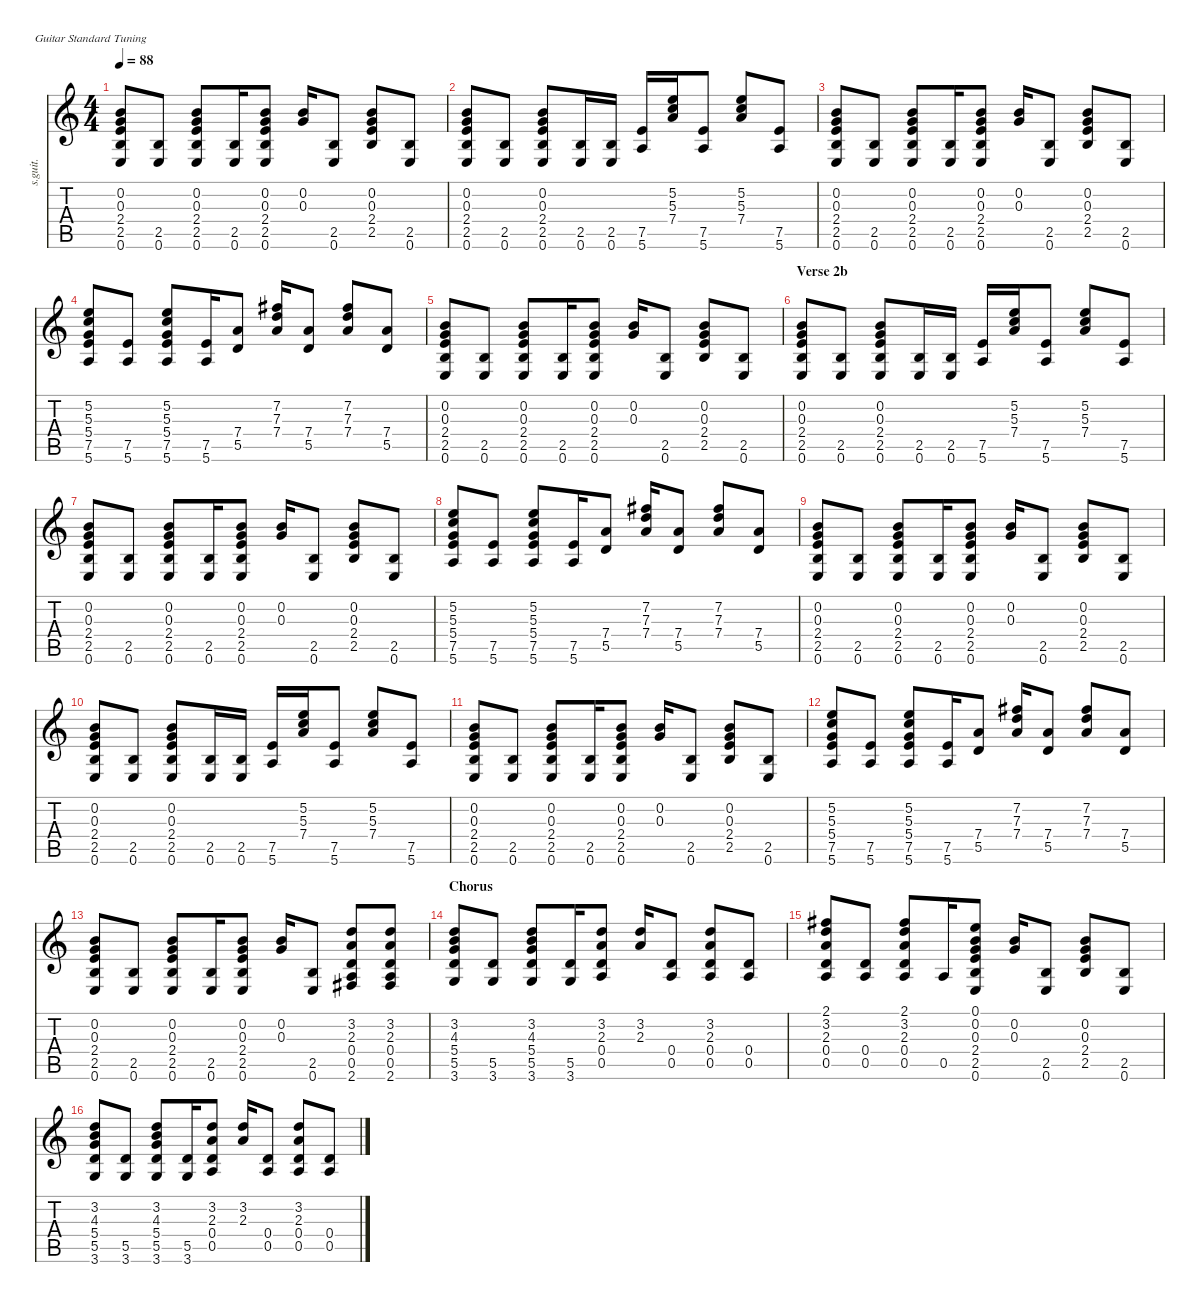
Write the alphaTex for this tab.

\defaultSystemsLayout 4
\hideDynamics
\bracketExtendMode nobrackets
\otherSystemsTrackNameOrientation horizontal
\track ("Steel Guitar" "s.guit.") {instrument acousticguitarsteel}
\staff {score tabs}
\tuning (E4 B3 G3 D3 A2 E2)
\ts (4 4)
\tempo 88
\clef g2
\ks c
(0.6 2.5 2.4 0.2 0.3).8{dy mf beam Up} (0.6 2.5).8{beam Up} (0.6 2.5 2.4 0.3 0.2).8{beam Up} (0.6 2.5).16{beam Up} (2.5 0.6 2.4 0.3 0.2).8{beam Up} (0.2 0.3).16{beam Up} (0.6 2.5).8{beam Up} (0.3 0.2 2.4 2.5).8{beam Up} (0.6 2.5).8{beam Up} |
(0.6 2.5 2.4 0.2 0.3).8{beam Up} (0.6 2.5).8{beam Up} (0.6 2.5 2.4 0.3 0.2).8{beam Up} (0.6 2.5).16{beam Up} (2.5 0.6).16{beam Up} (5.6 7.5).16{beam Up} (5.2 5.3 7.4).16{beam Up} (5.6 7.5).8{beam Up} (7.4 5.3 5.2).8{beam Up} (5.6 7.5).8{beam Up} |
(0.6 2.5 2.4 0.2 0.3).8{beam Up} (0.6 2.5).8{beam Up} (0.6 2.5 2.4 0.3 0.2).8{beam Up} (0.6 2.5).16{beam Up} (2.5 0.6 2.4 0.3 0.2).8{beam Up} (0.2 0.3).16{beam Up} (0.6 2.5).8{beam Up} (0.3 0.2 2.4 2.5).8{beam Up} (0.6 2.5).8{beam Up} |
(5.6 7.5 5.4 5.2 5.3).8{beam Up} (5.6 7.5).8{beam Up} (5.6 7.5 5.4 5.3 5.2).8{beam Up} (5.6 7.5).16{beam Up} (5.5 7.4).8{beam Up} (7.2{acc #} 7.3 7.4).16{beam Up} (5.5 7.4).8{beam Up} (7.4 7.3 7.2{acc #}).8{beam Up} (5.5 7.4).8{beam Up} |
(0.6 2.5 2.4 0.2 0.3).8{beam Up} (0.6 2.5).8{beam Up} (0.6 2.5 2.4 0.3 0.2).8{beam Up} (0.6 2.5).16{beam Up} (2.5 0.6 2.4 0.3 0.2).8{beam Up} (0.2 0.3).16{beam Up} (0.6 2.5).8{beam Up} (0.3 0.2 2.4 2.5).8{beam Up} (0.6 2.5).8{beam Up} |
\section ("" "Verse 2b")
(0.6 2.5 2.4 0.2 0.3).8{beam Up} (0.6 2.5).8{beam Up} (0.6 2.5 2.4 0.3 0.2).8{beam Up} (0.6 2.5).16{beam Up} (2.5 0.6).16{beam Up} (5.6 7.5).16{beam Up} (5.2 5.3 7.4).16{beam Up} (5.6 7.5).8{beam Up} (7.4 5.3 5.2).8{beam Up} (5.6 7.5).8{beam Up} |
(0.6 2.5 2.4 0.2 0.3).8{beam Up} (0.6 2.5).8{beam Up} (0.6 2.5 2.4 0.3 0.2).8{beam Up} (0.6 2.5).16{beam Up} (2.5 0.6 2.4 0.3 0.2).8{beam Up} (0.2 0.3).16{beam Up} (0.6 2.5).8{beam Up} (0.3 0.2 2.4 2.5).8{beam Up} (0.6 2.5).8{beam Up} |
(5.6 7.5 5.4 5.2 5.3).8{beam Up} (5.6 7.5).8{beam Up} (5.6 7.5 5.4 5.3 5.2).8{beam Up} (5.6 7.5).16{beam Up} (5.5 7.4).8{beam Up} (7.2{acc #} 7.3 7.4).16{beam Up} (5.5 7.4).8{beam Up} (7.4 7.3 7.2{acc #}).8{beam Up} (5.5 7.4).8{beam Up} |
(0.6 2.5 2.4 0.2 0.3).8{beam Up} (0.6 2.5).8{beam Up} (0.6 2.5 2.4 0.3 0.2).8{beam Up} (0.6 2.5).16{beam Up} (2.5 0.6 2.4 0.3 0.2).8{beam Up} (0.2 0.3).16{beam Up} (0.6 2.5).8{beam Up} (0.3 0.2 2.4 2.5).8{beam Up} (0.6 2.5).8{beam Up} |
(0.6 2.5 2.4 0.2 0.3).8{beam Up} (0.6 2.5).8{beam Up} (0.6 2.5 2.4 0.3 0.2).8{beam Up} (0.6 2.5).16{beam Up} (2.5 0.6).16{beam Up} (5.6 7.5).16{beam Up} (5.2 5.3 7.4).16{beam Up} (5.6 7.5).8{beam Up} (7.4 5.3 5.2).8{beam Up} (5.6 7.5).8{beam Up} |
(0.6 2.5 2.4 0.2 0.3).8{beam Up} (0.6 2.5).8{beam Up} (0.6 2.5 2.4 0.3 0.2).8{beam Up} (0.6 2.5).16{beam Up} (2.5 0.6 2.4 0.3 0.2).8{beam Up} (0.2 0.3).16{beam Up} (0.6 2.5).8{beam Up} (0.3 0.2 2.4 2.5).8{beam Up} (0.6 2.5).8{beam Up} |
(5.6 7.5 5.4 5.2 5.3).8{beam Up} (5.6 7.5).8{beam Up} (5.6 7.5 5.4 5.3 5.2).8{beam Up} (5.6 7.5).16{beam Up} (5.5 7.4).8{beam Up} (7.2{acc #} 7.3 7.4).16{beam Up} (5.5 7.4).8{beam Up} (7.4 7.3 7.2{acc #}).8{beam Up} (5.5 7.4).8{beam Up} |
(0.6 2.5 2.4 0.2 0.3).8{beam Up} (0.6 2.5).8{beam Up} (0.6 2.5 2.4 0.3 0.2).8{beam Up} (0.6 2.5).16{beam Up} (2.5 0.6 2.4 0.3 0.2).8{beam Up} (0.2 0.3).16{beam Up} (0.6 2.5).8{beam Up} (2.3 3.2 0.4 0.5 2.6{acc #}).8{beam Up} (2.6{acc #} 0.5 0.4 2.3 3.2).8{beam Up} |
\section ("" "Chorus")
(3.6 5.5 5.4 3.2 4.3).8{beam Up} (3.6 5.5).8{beam Up} (3.6 5.5 5.4 4.3 3.2).8{beam Up} (3.6 5.5).16{beam Up} (0.5 0.4 2.3 3.2).8{beam Up} (3.2 2.3).16{beam Up} (0.5 0.4).8{beam Up} (2.3 3.2 0.4 0.5).8{beam Up} (0.5 0.4).8{beam Up} |
(0.5 0.4 3.2 2.3 2.1{acc #}).8{beam Up} (0.5 0.4).8{beam Up} (0.5 0.4 2.3 3.2 2.1{acc #}).8{beam Up} 0.5.16{beam Up} (2.5 2.4 0.3 0.2 0.1 0.6).8{beam Up} (0.2 0.3).16{beam Up} (0.6 2.5).8{beam Up} (0.3 0.2 2.4 2.5).8{beam Up} (0.6 2.5).8{beam Up} |
(3.6 5.5 5.4 3.2 4.3).8{beam Up} (3.6 5.5).8{beam Up} (3.6 5.5 5.4 4.3 3.2).8{beam Up} (3.6 5.5).16{beam Up} (0.5 0.4 2.3 3.2).8{beam Up} (3.2 2.3).16{beam Up} (0.5 0.4).8{beam Up} (2.3 3.2 0.4 0.5).8{beam Up} (0.5 0.4).8{beam Up}
